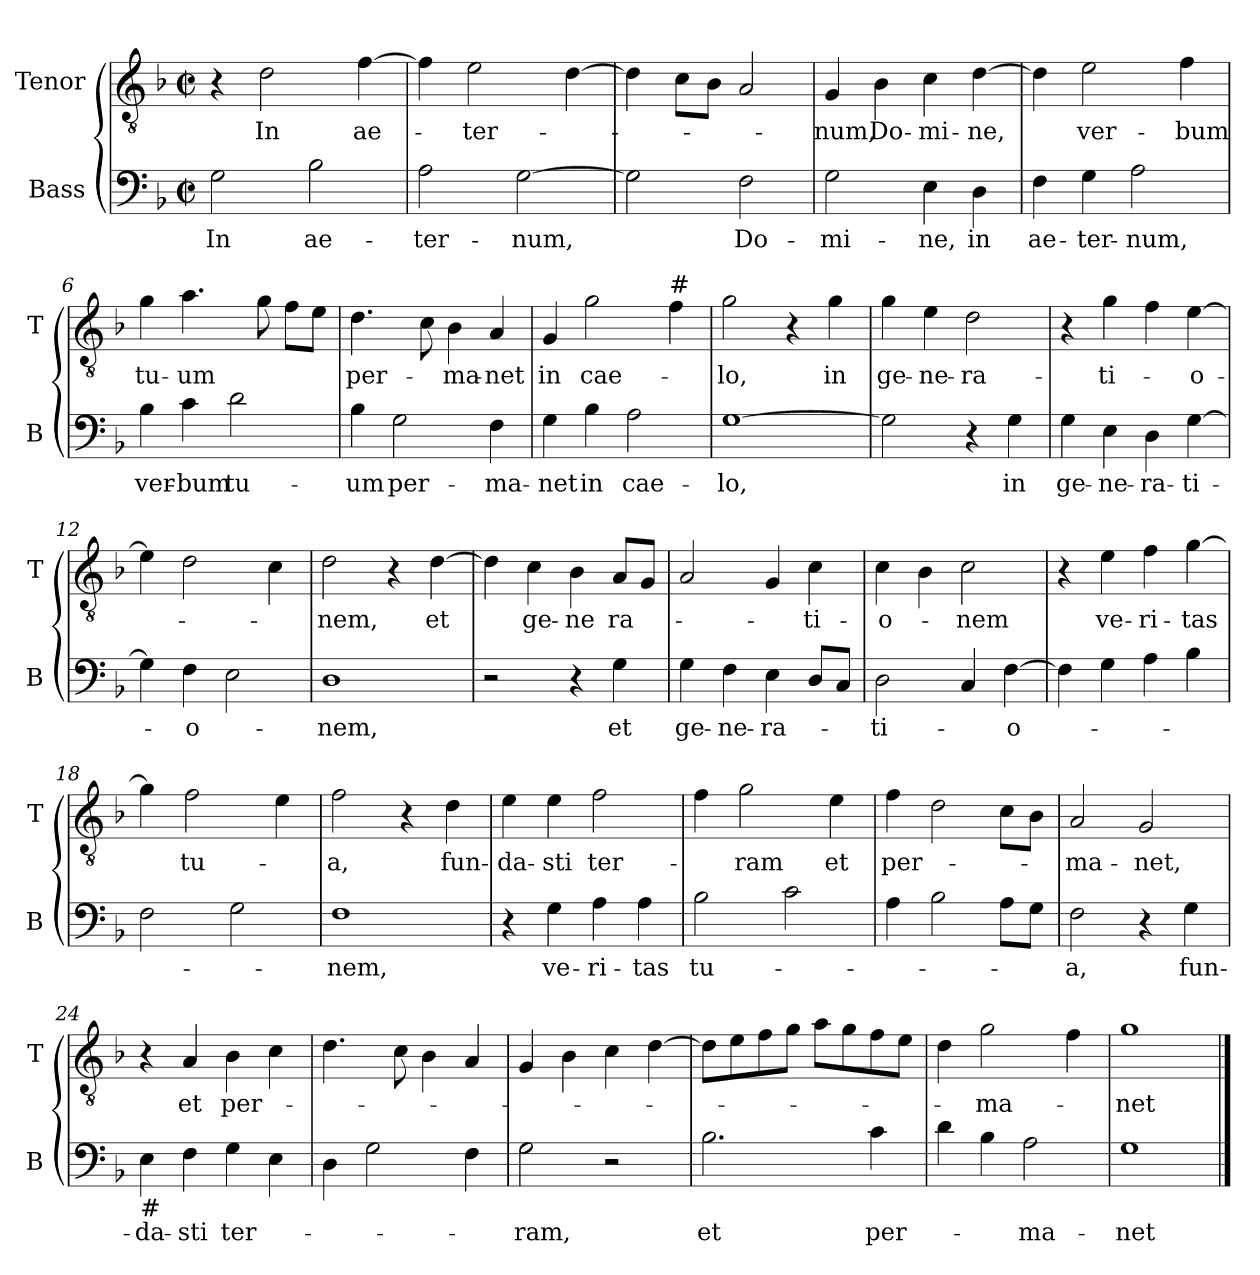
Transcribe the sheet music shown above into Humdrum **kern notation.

**kern	**text	**kern	**text
*part2	*part2	*part1	*part1
*staff2	*staff2	*staff1	*staff1
*I"Bass	*	*I"Tenor	*
*I'B	*	*I'T	*
*clefF4	*	*clefGv2	*
*k[b-]	*	*k[b-]	*
*F:	*	*F:	*
*M2/2	*	*M2/2	*
*met(c|)	*	*met(c|)	*
=1	=1	=1	=1
!	!LO:LY:b	!	!
2G\	In	4r	.
!	!	!	!LO:LY:b
.	.	2d\	In
!	!LO:LY:b	!	!
2B-\	ae-	.	.
!	!	!	!LO:LY:b
.	.	[4f\	ae-
=2	=2	=2	=2
!	!LO:LY:b	!	!
2A\	-ter-	4f\]	.
!	!	!	!LO:LY:b
.	.	2e\	-ter-
!	!LO:LY:b	!	!
[2G\	-num,	.	.
.	.	[4d\	.
=3	=3	=3	=3
2G\]	.	4d\]	.
.	.	8c\L	.
.	.	8B-\J	.
!	!LO:LY:b	!	!
2F\	Do-	2A/	.
=4	=4	=4	=4
!	!LO:LY:b	!	!LO:LY:b
2G\	-mi-	4G/	-num,
!	!	!	!LO:LY:b
.	.	4B-\	Do-
!	!LO:LY:b	!	!LO:LY:b
4E\	-ne,	4c\	-mi-
!	!LO:LY:b	!	!LO:LY:b
4D\	in	[4d\	-ne,
!!LO:LB:g=z
=5	=5	=5	=5
!	!LO:LY:b	!	!
4F\	ae-	4d\]	.
!	!LO:LY:b	!	!LO:LY:b
4G\	-ter-	2e\	ver-
!	!LO:LY:b	!	!
2A\	-num,	.	.
!	!	!	!LO:LY:b
.	.	4f\	-bum
=6	=6	=6	=6
!	!LO:LY:b	!	!LO:LY:b
4B-\	ver-	4g\	tu-
!	!LO:LY:b	!	!LO:LY:b
4c\	-bum	4.a\	-um
!	!LO:LY:b	!	!
2d\	tu-	.	.
.	.	8g\	.
.	.	8f\L	.
.	.	8e\J	.
=7	=7	=7	=7
!	!LO:LY:b	!	!LO:LY:b
4B-\	-um	4.d\	per-
!	!LO:LY:b	!	!
2G\	per-	.	.
.	.	8c\	.
!	!	!	!LO:LY:b
.	.	4B-\	-ma-
!	!LO:LY:b	!	!LO:LY:b
4F\	-ma-	4A/	-net
=8	=8	=8	=8
!	!LO:LY:b	!	!LO:LY:b
4G\	-net	4G/	in
!	!LO:LY:b	!	!LO:LY:b
4B-\	in	2g\	cae-
!	!LO:LY:b	!	!
2A\	cae-	.	.
!	!	!LO:TX:a:t=#	!
.	.	4f\	.
=9	=9	=9	=9
!	!LO:LY:b	!	!LO:LY:b
[1G	-lo,	2g\	-lo,
.	.	4r	.
!	!	!	!LO:LY:b
.	.	4g\	in
!!LO:LB:g=z
=10	=10	=10	=10
!	!	!	!LO:LY:b
2G\]	.	4g\	ge-
!	!	!	!LO:LY:b
.	.	4e\	-ne-
!	!	!	!LO:LY:b
4r	.	2d\	-ra-
!	!LO:LY:b	!	!
4G\	in	.	.
=11	=11	=11	=11
!	!LO:LY:b	!	!
4G\	ge-	4r	.
!	!LO:LY:b	!	!LO:LY:b
4E\	-ne-	4g\	-ti-
!	!LO:LY:b	!	!
4D\	-ra-	4f\	.
!	!LO:LY:b	!	!LO:LY:b
[4G\	-ti-	[4e\	-o-
=12	=12	=12	=12
4G\]	.	4e\]	.
!	!LO:LY:b	!	!
4F\	-o-	2d\	.
2E\	.	.	.
.	.	4c\	.
=13	=13	=13	=13
!	!LO:LY:b	!	!LO:LY:b
1D	-nem,	2d\	-nem,
.	.	4r	.
!	!	!	!LO:LY:b
.	.	[4d\	et
=14	=14	=14	=14
2r	.	4d\]	.
!	!	!	!LO:LY:b
.	.	4c\	ge-
!	!	!	!LO:LY:b
4r	.	4B-\	-ne
!	!LO:LY:b	!	!LO:LY:b
4G\	et	8A/L	ra-
.	.	8G/J	.
!!LO:LB:g=z
=15	=15	=15	=15
!	!LO:LY:b	!	!
4G\	ge-	2A/	.
!	!LO:LY:b	!	!
4F\	-ne-	.	.
!	!LO:LY:b	!	!
4E\	-ra-	4G/	.
!	!	!	!LO:LY:b
8D/L	.	4c\	-ti-
8C/J	.	.	.
=16	=16	=16	=16
!	!LO:LY:b	!	!LO:LY:b
2D\	-ti-	4c\	-o-
.	.	4B-\	.
!	!	!	!LO:LY:b
4C/	.	2c\	-nem
!	!LO:LY:b	!	!
[4F\	-o-	.	.
=17	=17	=17	=17
4F\]	.	4r	.
!	!	!	!LO:LY:b
4G\	.	4e\	ve-
!	!	!	!LO:LY:b
4A\	.	4f\	-ri-
!	!	!	!LO:LY:b
4B-\	.	[4g\	-tas
=18	=18	=18	=18
2F\	.	4g\]	.
!	!	!	!LO:LY:b
.	.	2f\	tu-
2G\	.	.	.
.	.	4e\	.
=19	=19	=19	=19
!	!LO:LY:b	!	!LO:LY:b
1F	-nem,	2f\	-a,
.	.	4r	.
!	!	!	!LO:LY:b
.	.	4d\	fun-
!!LO:PB:g=z
=20	=20	=20	=20
!	!	!	!LO:LY:b
4r	.	4e\	-da-
!	!LO:LY:b	!	!LO:LY:b
4G\	ve-	4e\	-sti
!	!LO:LY:b	!	!LO:LY:b
4A\	-ri-	2f\	ter-
!	!LO:LY:b	!	!
4A\	-tas	.	.
=21	=21	=21	=21
!	!LO:LY:b	!	!
2B-\	tu-	4f\	.
!	!	!	!LO:LY:b
.	.	2g\	-ram
2c\	.	.	.
!	!	!	!LO:LY:b
.	.	4e\	et
=22	=22	=22	=22
!	!	!	!LO:LY:b
4A\	.	4f\	per-
2B-\	.	2d\	.
8A\L	.	8c\L	.
8G\J	.	8B-\J	.
=23	=23	=23	=23
!	!LO:LY:b	!	!LO:LY:b
2F\	-a,	2A/	-ma-
!	!	!	!LO:LY:b
4r	.	2G/	-net,
!	!LO:LY:b	!	!
4G\	fun-	.	.
=24	=24	=24	=24
!LO:TX:b:t=#	!	!	!
!	!LO:LY:b	!	!
4E\	-da-	4r	.
!	!LO:LY:b	!	!LO:LY:b
4F\	-sti	4A/	et
!	!LO:LY:b	!	!LO:LY:b
4G\	ter-	4B-\	per-
4E\	.	4c\	.
!!LO:LB:g=z
=25	=25	=25	=25
4D\	.	4.d\	.
2G\	.	.	.
.	.	8c\	.
.	.	4B-\	.
4F\	.	4A/	.
=26	=26	=26	=26
!	!LO:LY:b	!	!
2G\	-ram,	4G/	.
.	.	4B-\	.
2r	.	4c\	.
.	.	[4d\	.
=27	=27	=27	=27
!	!LO:LY:b	!	!
2.B-\	et	8d\L]	.
.	.	8e\	.
.	.	8f\	.
.	.	8g\J	.
.	.	8a\L	.
.	.	8g\	.
!	!LO:LY:b	!	!
4c\	per-	8f\	.
.	.	8e\J	.
=28	=28	=28	=28
4d\	.	4d\	.
!	!	!	!LO:LY:b
4B-\	.	2g\	-ma-
!	!LO:LY:b	!	!
2A\	-ma-	.	.
.	.	4f\	.
=29	=29	=29	=29
!	!LO:LY:b	!	!LO:LY:b
1G	-net	1g	-net
==	==	==	==
*-	*-	*-	*-
